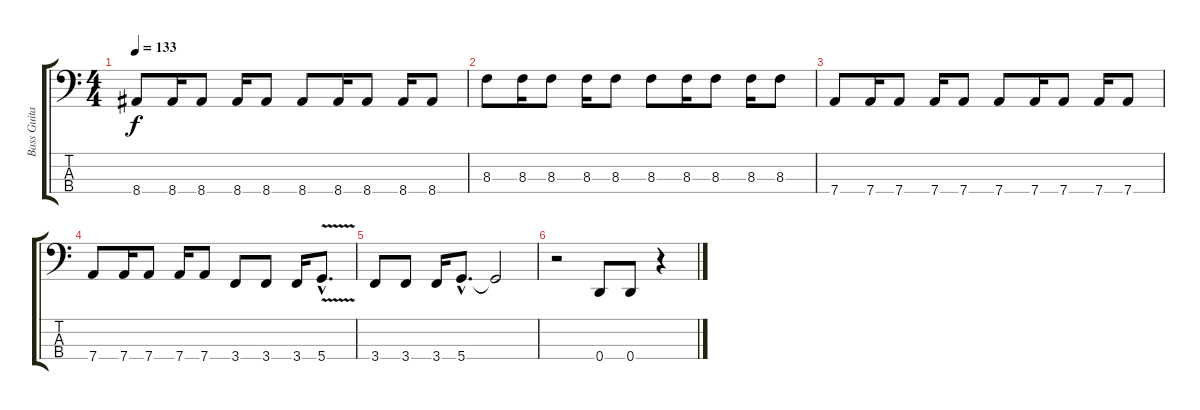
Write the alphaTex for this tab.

\track ("Bass Guitar" "Bass Guita") {instrument electricbassfinger}
\staff {score tabs}
\tuning (G2 D2 A1 D1) {hide}
\ts (4 4)
\tempo 133
\clef f4
\ks c
8.4.8{dy f} 8.4.16 8.4.8 8.4.16 8.4.8 8.4.8 8.4.16 8.4.8 8.4.16 8.4.8 |
8.3.8 8.3.16 8.3.8 8.3.16 8.3.8 8.3.8 8.3.16 8.3.8 8.3.16 8.3.8 |
7.4.8 7.4.16 7.4.8 7.4.16 7.4.8 7.4.8 7.4.16 7.4.8 7.4.16 7.4.8 |
7.4.8 7.4.16 7.4.8 7.4.16 7.4.8 3.4.8 3.4.8 3.4.16 5.4{v hac}.8{d} |
3.4.8 3.4.8 3.4.16 5.4{hac}.8{d} 5.4{t}.2 |
r.2 0.4.8 0.4.8 r.4
